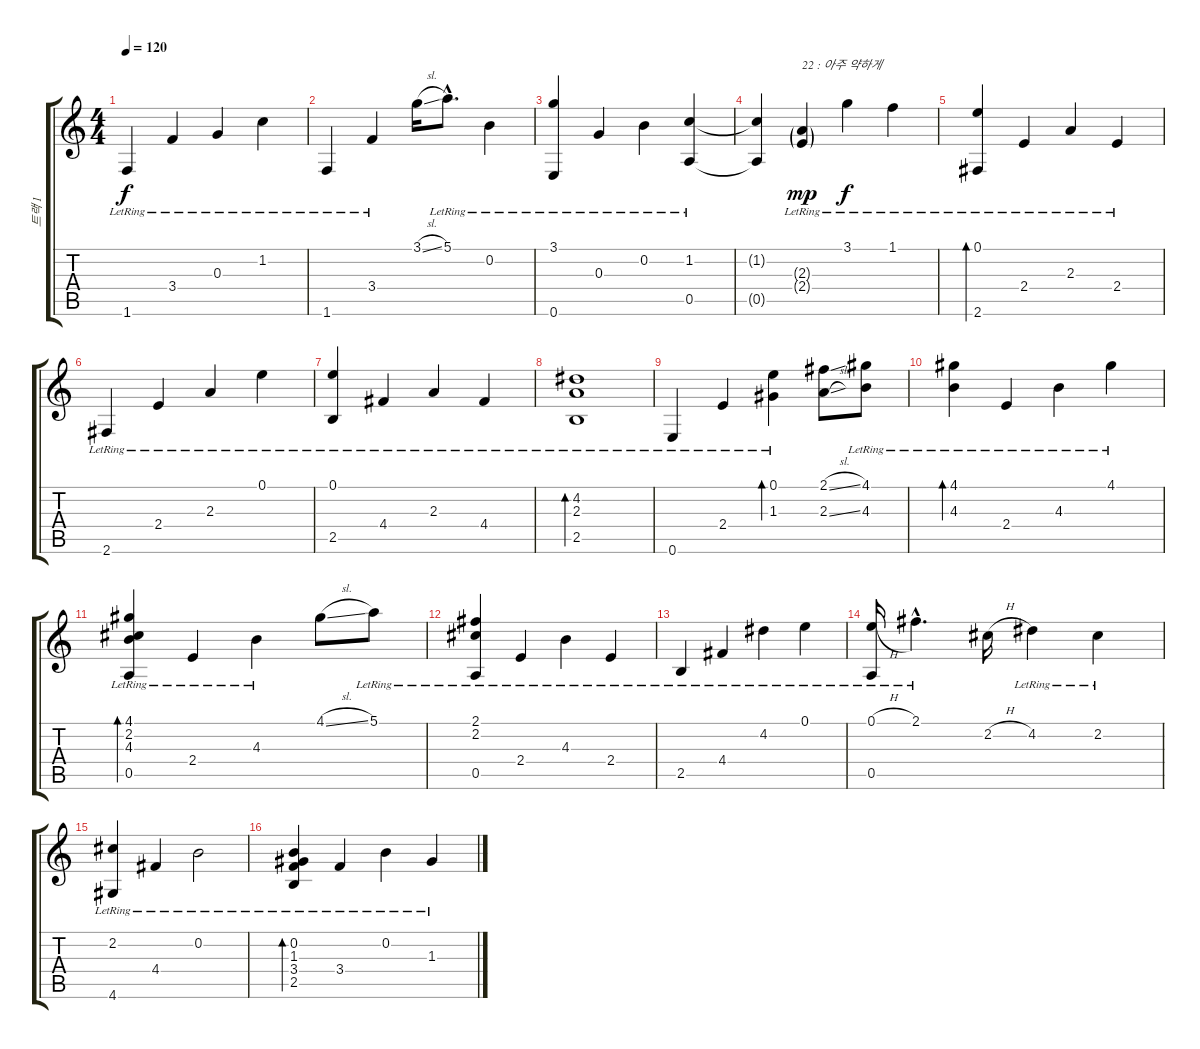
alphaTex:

\track ("트랙 1" "트랙 1") {instrument acousticguitarnylon}
\staff {score tabs}
\tuning (E4 B3 G3 D3 A2 E2) {hide}
\ts (4 4)
\tempo 120
\clef g2
\ks c
1.6{lr}.4{dy f} 3.4{lr}.4 0.3{lr}.4 1.2{lr}.4 |
1.6{lr}.4 3.4{lr}.4 3.1{sl}.16 5.1{hac lr}.8{d} 0.2{lr}.4 |
(3.1{lr} 0.6{lr}).4 0.3{lr}.4 0.2{lr}.4 (1.2{lr} 0.5{lr}).4 |
(1.2{t} 0.5{t}).4 (2.3{g lr} 2.4{g lr}).4{txt "22 : 아주 약하게" dy mp} 3.1{lr}.4{dy f} 1.1{lr}.4 |
(0.1{lr} 2.6{lr}).4{bd 240} 2.4{lr}.4 2.3{lr}.4 2.4{lr}.4 |
2.6{lr}.4 2.4{lr}.4 2.3{lr}.4 0.1{lr}.4 |
(0.1{lr} 2.5{lr}).4 4.4{lr}.4 2.3{lr}.4 4.4{lr}.4 |
(4.2{lr} 2.3{lr} 2.5{lr}).1{bd 480} |
0.6{lr}.4 2.4{lr}.4 (0.1{lr} 1.3{lr}).4{bd 480} (2.1{sl} 2.3{sl}).8 (4.1{lr} 4.3{lr}).8 |
(4.1{lr} 4.3{lr}).4{bd 480} 2.4{lr}.4 4.3{lr}.4 4.1{lr}.4 |
(4.1{lr} 2.2{lr} 4.3{lr} 0.5{lr}).4{bd 480} 2.4{lr}.4 4.3{lr}.4 4.1{sl}.8 5.1{lr}.8 |
(2.1{lr} 2.2{lr} 0.5{lr}).4 2.4{lr}.4 4.3{lr}.4 2.4{lr}.4 |
2.5{lr}.4 4.4{lr}.4 4.2{lr}.4 0.1{lr}.4 |
(0.1{h} 0.5{lr}).16 2.1{hac lr}.4{d} 2.2{h}.16 4.2{lr}.4 2.2{lr}.4 |
(2.2{lr} 4.6{lr}).4 4.4{lr}.4 0.2{lr}.2 |
(0.2{lr} 1.3{lr} 3.4{lr} 2.5{lr}).4{bd 240} 3.4{lr}.4 0.2{lr}.4 1.3{lr}.4
